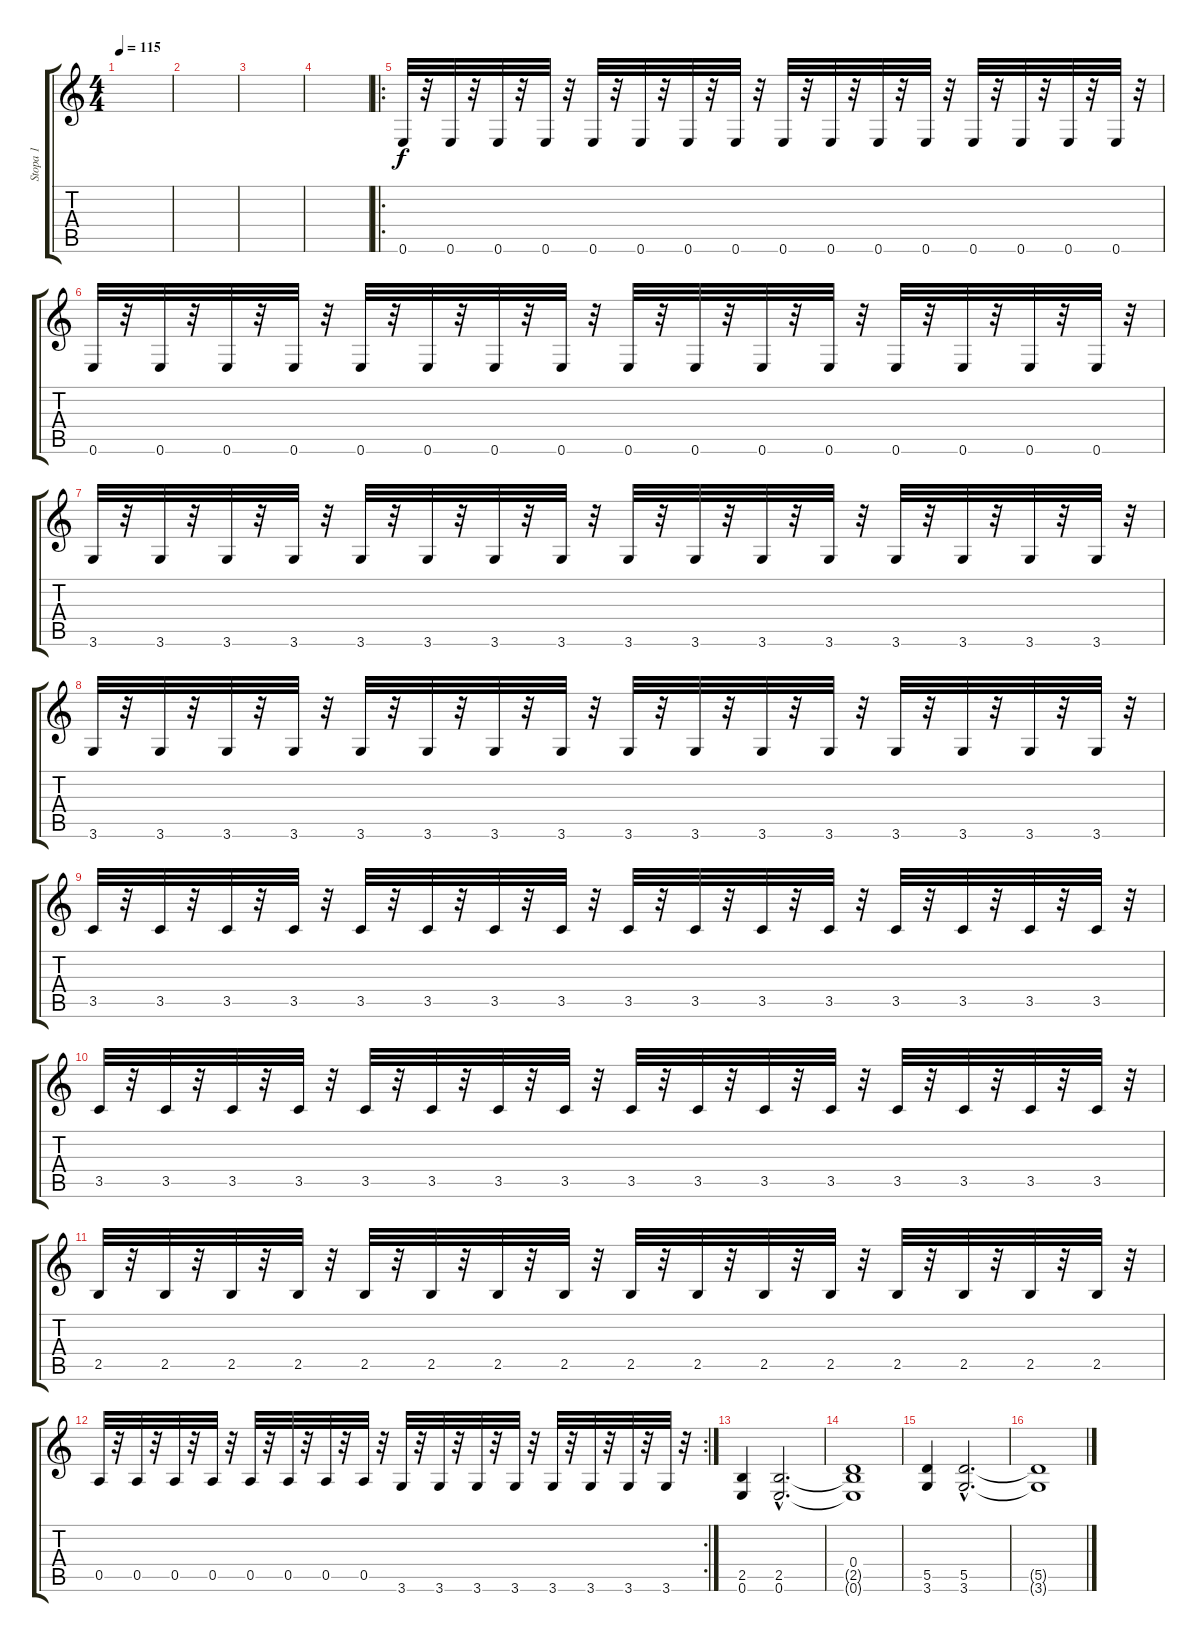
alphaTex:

\track ("Stopa 1" "Stopa 1") {instrument distortionguitar}
\staff {score tabs}
\tuning (E4 B3 G3 D3 A2 E2) {hide}
\ts (4 4)
\tempo 115
\clef g2
\ks c
|
|
|
|
\ro
0.6.32 r.32 0.6.32 r.32 0.6.32 r.32 0.6.32 r.32 0.6.32 r.32 0.6.32 r.32 0.6.32 r.32 0.6.32 r.32 0.6.32 r.32 0.6.32 r.32 0.6.32 r.32 0.6.32 r.32 0.6.32 r.32 0.6.32 r.32 0.6.32 r.32 0.6.32 r.32 |
0.6.32 r.32 0.6.32 r.32 0.6.32 r.32 0.6.32 r.32 0.6.32 r.32 0.6.32 r.32 0.6.32 r.32 0.6.32 r.32 0.6.32 r.32 0.6.32 r.32 0.6.32 r.32 0.6.32 r.32 0.6.32 r.32 0.6.32 r.32 0.6.32 r.32 0.6.32 r.32 |
3.6.32 r.32 3.6.32 r.32 3.6.32 r.32 3.6.32 r.32 3.6.32 r.32 3.6.32 r.32 3.6.32 r.32 3.6.32 r.32 3.6.32 r.32 3.6.32 r.32 3.6.32 r.32 3.6.32 r.32 3.6.32 r.32 3.6.32 r.32 3.6.32 r.32 3.6.32 r.32 |
3.6.32 r.32 3.6.32 r.32 3.6.32 r.32 3.6.32 r.32 3.6.32 r.32 3.6.32 r.32 3.6.32 r.32 3.6.32 r.32 3.6.32 r.32 3.6.32 r.32 3.6.32 r.32 3.6.32 r.32 3.6.32 r.32 3.6.32 r.32 3.6.32 r.32 3.6.32 r.32 |
3.5.32 r.32 3.5.32 r.32 3.5.32 r.32 3.5.32 r.32 3.5.32 r.32 3.5.32 r.32 3.5.32 r.32 3.5.32 r.32 3.5.32 r.32 3.5.32 r.32 3.5.32 r.32 3.5.32 r.32 3.5.32 r.32 3.5.32 r.32 3.5.32 r.32 3.5.32 r.32 |
3.5.32 r.32 3.5.32 r.32 3.5.32 r.32 3.5.32 r.32 3.5.32 r.32 3.5.32 r.32 3.5.32 r.32 3.5.32 r.32 3.5.32 r.32 3.5.32 r.32 3.5.32 r.32 3.5.32 r.32 3.5.32 r.32 3.5.32 r.32 3.5.32 r.32 3.5.32 r.32 |
2.5.32 r.32 2.5.32 r.32 2.5.32 r.32 2.5.32 r.32 2.5.32 r.32 2.5.32 r.32 2.5.32 r.32 2.5.32 r.32 2.5.32 r.32 2.5.32 r.32 2.5.32 r.32 2.5.32 r.32 2.5.32 r.32 2.5.32 r.32 2.5.32 r.32 2.5.32 r.32 |
\rc 2
0.5.32 r.32 0.5.32 r.32 0.5.32 r.32 0.5.32 r.32 0.5.32 r.32 0.5.32 r.32 0.5.32 r.32 0.5.32 r.32 3.6.32 r.32 3.6.32 r.32 3.6.32 r.32 3.6.32 r.32 3.6.32 r.32 3.6.32 r.32 3.6.32 r.32 3.6.32 r.32 |
(2.5 0.6).4 (2.5{hac} 0.6{hac}).2{d} |
(0.4 2.5{t} 0.6{t}).1 |
(5.5 3.6).4 (5.5{hac} 3.6{hac}).2{d} |
(5.5{t} 3.6{t}).1
